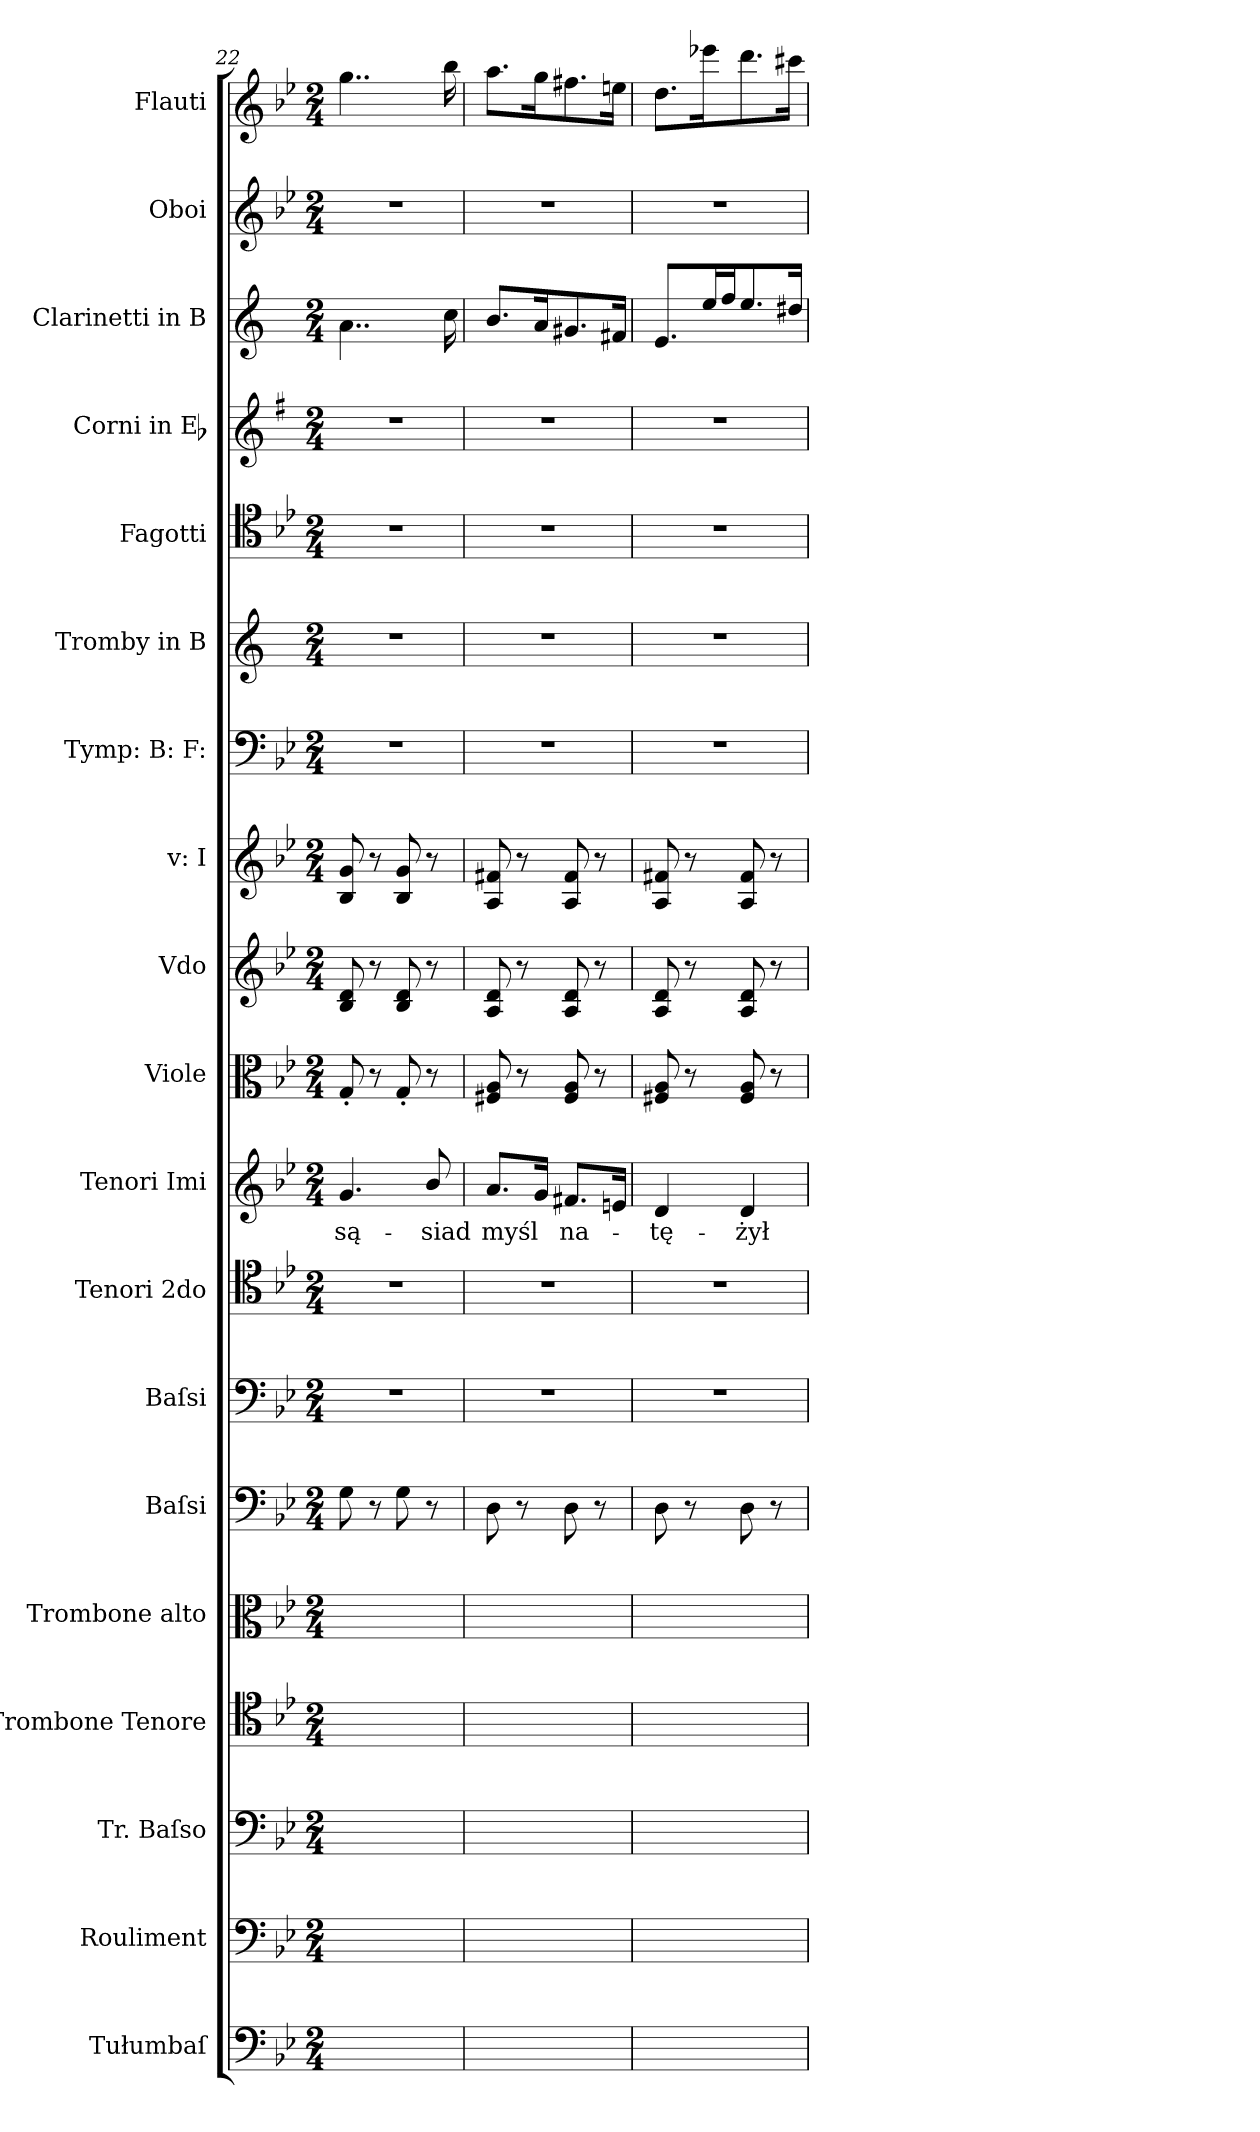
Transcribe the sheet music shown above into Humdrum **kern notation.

**kern	**kern	**kern	**kern	**kern	**kern	**kern	**kern	**kern	**text	**kern	**kern	**kern	**kern	**kern	**kern	**kern	**kern	**kern	**kern
*part19	*part18	*part17	*part16	*part15	*part14	*part13	*part12	*part11	*part11	*part10	*part9	*part8	*part7	*part6	*part5	*part4	*part3	*part2	*part1
*staff19	*staff18	*staff17	*staff16	*staff15	*staff14	*staff13	*staff12	*staff11	*staff11	*staff10	*staff9	*staff8	*staff7	*staff6	*staff5	*staff4	*staff3	*staff2	*staff1
*I"Tułumbaſ	*I"Rouliment	*I"Tr. Baſso	*I"Trombone Tenore	*I"Trombone alto	*I"Baſsi	*I"Baſsi	*I"Tenori 2do	*I"Tenori Imi	*	*I"Viole	*I"Vdo	*I"v: I	*I"Tymp: B: F:	*I"Tromby in B	*I"Fagotti	*I"Corni in Eb	*I"Clarinetti in B	*I"Oboi	*I"Flauti
*	*	*	*I'T	*I'A	*	*	*	*	*	*	*	*I'V	*	*	*	*	*I'Cl	*I'Ob	*I'Fl
*clefF4	*clefF4	*clefF4	*clefC4	*clefC3	*clefF4	*clefF4	*clefC4	*clefG2	*	*clefC3	*clefG2	*clefG2	*clefF4	*clefG2	*clefC4	*clefG2	*clefG2	*clefG2	*clefG2
*	*	*	*	*	*	*	*	*	*	*	*	*	*	*ITrd1c2	*	*ITrd5c9	*ITrd1c2	*	*
*k[b-e-]	*k[b-e-]	*k[b-e-]	*k[b-e-]	*k[b-e-]	*k[b-e-]	*k[b-e-]	*k[b-e-]	*k[b-e-]	*	*k[b-e-]	*k[b-e-]	*k[b-e-]	*k[b-e-]	*k[b-e-]	*k[b-e-]	*k[b-e-]	*k[b-e-]	*k[b-e-]	*k[b-e-]
*M2/4	*M2/4	*M2/4	*M2/4	*M2/4	*M2/4	*M2/4	*M2/4	*M2/4	*	*M2/4	*M2/4	*M2/4	*M2/4	*M2/4	*M2/4	*M2/4	*M2/4	*M2/4	*M2/4
=22	=22	=22	=22	=22	=22	=22	=22	=22	=22	=22	=22	=22	=22	=22	=22	=22	=22	=22	=22
2ryy	2ryy	2ryy	2ryy	2ryy	8G\	2r	2r	4.g/	są-	8G'/	8B-/ 8d/	8B-/ 8g/	2r	2r	2r	2r	4..g\	2r	4..gg\
.	.	.	.	.	8r	.	.	.	.	8r	8r	8r	.	.	.	.	.	.	.
.	.	.	.	.	8G\	.	.	.	.	8G'/	8B-/ 8d/	8B-/ 8g/	.	.	.	.	.	.	.
.	.	.	.	.	8r	.	.	8b-/	-siad	8r	8r	8r	.	.	.	.	.	.	.
.	.	.	.	.	.	.	.	.	.	.	.	.	.	.	.	.	16b-\	.	16bb-\
=23	=23	=23	=23	=23	=23	=23	=23	=23	=23	=23	=23	=23	=23	=23	=23	=23	=23	=23	=23
2ryy	2ryy	2ryy	2ryy	2ryy	8D\	2r	2r	8.a/L	myśl	8F#X/ 8A/	8A/ 8d/	8A/ 8f#X/	2r	2r	2r	2r	8.a/L	2r	8.aa\L
.	.	.	.	.	8r	.	.	.	.	8r	8r	8r	.	.	.	.	.	.	.
.	.	.	.	.	.	.	.	16g/Jk	.	.	.	.	.	.	.	.	16g/K	.	16gg\K
.	.	.	.	.	8D\	.	.	8.f#X/L	na-	8F#/ 8A/	8A/ 8d/	8A/ 8f#/	.	.	.	.	8.f#X/	.	8.ff#X\
.	.	.	.	.	8r	.	.	.	.	8r	8r	8r	.	.	.	.	.	.	.
.	.	.	.	.	.	.	.	16en/Jk	.	.	.	.	.	.	.	.	16en/Jk	.	16een\Jk
=24	=24	=24	=24	=24	=24	=24	=24	=24	=24	=24	=24	=24	=24	=24	=24	=24	=24	=24	=24
2ryy	2ryy	2ryy	2ryy	2ryy	8D\	2r	2r	4d/	-tę-	8F#X/ 8A/	8A/ 8d/	8A/ 8f#X/	2r	2r	2r	2r	8.d/L	2r	8.dd\L
.	.	.	.	.	8r	.	.	.	.	8r	8r	8r	.	.	.	.	.	.	.
!	!	!	!	!	!	!	!	!	!	!	!	!	!	!	!	!	!LO:N:vis=16	!	!
.	.	.	.	.	.	.	.	.	.	.	.	.	.	.	.	.	32ddL	.	16eee-X\K
!	!	!	!	!	!	!	!	!	!	!	!	!	!	!	!	!	!LO:N:vis=16	!	!
.	.	.	.	.	.	.	.	.	.	.	.	.	.	.	.	.	32ee-/J	.	.
.	.	.	.	.	8D\	.	.	4d/	-żył	8F#/ 8A/	8A/ 8d/	8A/ 8f#/	.	.	.	.	8.dd/	.	8.ddd\
.	.	.	.	.	8r	.	.	.	.	8r	8r	8r	.	.	.	.	.	.	.
.	.	.	.	.	.	.	.	.	.	.	.	.	.	.	.	.	16cc#X/Jk	.	16ccc#X\Jk
=	=	=	=	=	=	=	=	=	=	=	=	=	=	=	=	=	=	=	=
*-	*-	*-	*-	*-	*-	*-	*-	*-	*-	*-	*-	*-	*-	*-	*-	*-	*-	*-	*-
